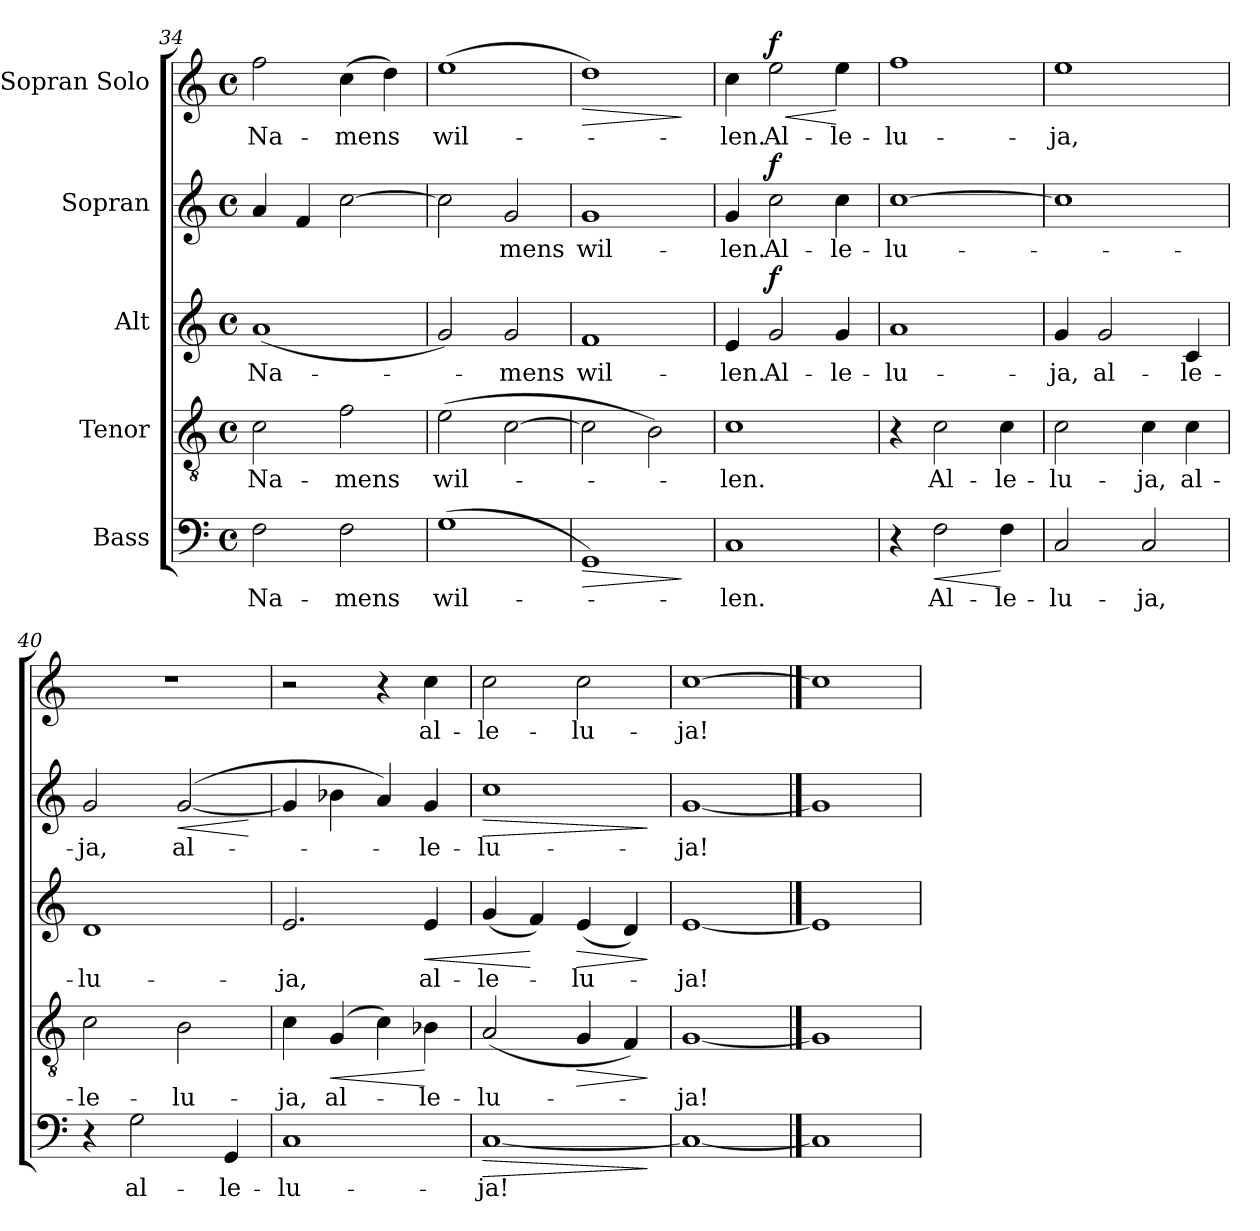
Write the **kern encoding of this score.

**kern	**text	**dynam	**kern	**text	**dynam	**kern	**text	**dynam	**kern	**text	**dynam	**kern	**text	**dynam
*part5	*part5	*part5	*part4	*part4	*part4	*part3	*part3	*part3	*part2	*part2	*part2	*part1	*part1	*part1
*staff5	*staff5	*staff5	*staff4	*staff4	*staff4	*staff3	*staff3	*staff3	*staff2	*staff2	*staff2	*staff1	*staff1	*staff1
*I"Bass	*	*	*I"Tenor	*	*	*I"Alt	*	*	*I"Sopran	*	*	*I"Sopran Solo	*	*
*clefF4	*	*	*clefGv2	*	*	*clefG2	*	*	*clefG2	*	*	*clefG2	*	*
*k[]	*	*	*k[]	*	*	*k[]	*	*	*k[]	*	*	*k[]	*	*
*M4/4	*	*	*M4/4	*	*	*M4/4	*	*	*M4/4	*	*	*M4/4	*	*
*met(c)	*	*	*met(c)	*	*	*met(c)	*	*	*met(c)	*	*	*met(c)	*	*
=34	=34	=34	=34	=34	=34	=34	=34	=34	=34	=34	=34	=34	=34	=34
!	!LO:LY:b	!	!	!LO:LY:b	!	!	!LO:LY:b	!	!	!	!	!	!LO:LY:b	!
2F\	Na-	.	2c\	Na-	.	(1a	Na-	.	4a/	.	.	2ff\	Na-	.
.	.	.	.	.	.	.	.	.	4f/	.	.	.	.	.
!	!LO:LY:b	!	!	!LO:LY:b	!	!	!	!	!	!	!	!	!LO:LY:b	!
2F\	-mens	.	2f\	-mens	.	.	.	.	[2cc\	.	.	(4cc\	mens	.
.	.	.	.	.	.	.	.	.	.	.	.	4dd\)	.	.
=35	=35	=35	=35	=35	=35	=35	=35	=35	=35	=35	=35	=35	=35	=35
!	!LO:LY:b	!	!	!LO:LY:b	!	!	!	!	!	!	!	!	!LO:LY:b	!
(1G	wil-	.	(2e\	wil-	.	2g/)	.	.	2cc\]	.	.	(1ee	wil-	.
!	!	!	!	!	!	!	!LO:LY:b	!	!	!LO:LY:b	!	!	!	!
.	.	.	[2c\	.	.	2g/	-mens	.	2g/	-mens	.	.	.	.
=36	=36	=36	=36	=36	=36	=36	=36	=36	=36	=36	=36	=36	=36	=36
!	!	!LO:HP:b	!	!	!	!	!LO:LY:b	!	!	!LO:LY:b	!	!	!	!LO:HP:b
1GG)	.	>	2c\]	.	.	1f	wil-	.	1g	wil-	.	1dd)	.	>
.	.	.	2B\)	.	.	.	.	.	.	.	.	.	.	.
.	.	]	.	.	.	.	.	.	.	.	.	.	.	]
=37	=37	=37	=37	=37	=37	=37	=37	=37	=37	=37	=37	=37	=37	=37
!	!LO:LY:b	!	!	!LO:LY:b	!	!	!LO:LY:b	!	!	!LO:LY:b	!	!	!LO:LY:b	!
1C	-len.	.	1c	-len.	.	4e/	-len.	.	4g/	-len.	.	4cc\	-len.	.
!	!	!	!	!	!	!	!LO:LY:b	!LO:DY:a	!	!LO:LY:b	!LO:DY:a	!	!LO:LY:b	!LO:HP:b
!	!	!	!	!	!	!	!	!	!	!	!	!	!	!LO:DY:n=1:a
.	.	.	.	.	.	2g/	Al-	f	2cc\	Al-	f	2ee\	Al-	< f
!	!	!	!	!	!	!	!LO:LY:b	!	!	!LO:LY:b	!	!	!LO:LY:b	!
.	.	.	.	.	.	4g/	-le-	.	4cc\	-le-	.	4ee\	-le-	[
!!LO:LB:g=z
=38	=38	=38	=38	=38	=38	=38	=38	=38	=38	=38	=38	=38	=38	=38
!	!	!	!	!	!	!	!LO:LY:b	!	!	!LO:LY:b	!	!	!LO:LY:b	!
4r	.	.	4r	.	.	1a	-lu-	.	[1cc	-lu-	.	1ff	-lu-	.
!	!LO:LY:b	!LO:HP:b	!	!LO:LY:b	!	!	!	!	!	!	!	!	!	!
!	!	!LO:DY:n=1:a	!	!	!LO:DY:a	!	!	!	!	!	!	!	!	!
2F\	Al-	< other-dynamics	2c\	Al-	other-dynamics	.	.	.	.	.	.	.	.	.
!	!LO:LY:b	!	!	!LO:LY:b	!	!	!	!	!	!	!	!	!	!
4F\	-le-	[	4c\	-le-	.	.	.	.	.	.	.	.	.	.
=39	=39	=39	=39	=39	=39	=39	=39	=39	=39	=39	=39	=39	=39	=39
!	!LO:LY:b	!	!	!LO:LY:b	!	!	!LO:LY:b	!	!	!	!	!	!LO:LY:b	!
2C/	-lu-	.	2c\	-lu-	.	4g/	-ja,	.	1cc]	.	.	1ee	-ja,	.
!	!	!	!	!	!	!	!LO:LY:b	!	!	!	!	!	!	!
.	.	.	.	.	.	2g/	al-	.	.	.	.	.	.	.
!	!LO:LY:b	!	!	!LO:LY:b	!	!	!	!	!	!	!	!	!	!
2C/	-ja,	.	4c\	-ja,	.	.	.	.	.	.	.	.	.	.
!	!	!	!	!LO:LY:b	!	!	!LO:LY:b	!	!	!	!	!	!	!
.	.	.	4c\	al-	.	4c/	-le-	.	.	.	.	.	.	.
=40	=40	=40	=40	=40	=40	=40	=40	=40	=40	=40	=40	=40	=40	=40
!	!	!	!	!LO:LY:b	!	!	!LO:LY:b	!	!	!LO:LY:b	!	!	!	!
4r	.	.	2c\	-le-	.	1d	-lu-	.	2g/	-ja,	.	1r	.	.
!	!LO:LY:b	!	!	!	!	!	!	!	!	!	!	!	!	!
2G\	al-	.	.	.	.	.	.	.	.	.	.	.	.	.
!	!	!	!	!LO:LY:b	!	!	!	!	!	!LO:LY:b	!LO:HP:b	!	!	!
.	.	.	2B\	-lu-	.	.	.	.	([2g/	al-	<	.	.	.
!	!LO:LY:b	!	!	!	!	!	!	!	!	!	!	!	!	!
4GG/	-le-	.	.	.	.	.	.	.	.	.	.	.	.	.
.	.	.	.	.	.	.	.	.	.	.	[	.	.	.
=41	=41	=41	=41	=41	=41	=41	=41	=41	=41	=41	=41	=41	=41	=41
!	!LO:LY:b	!	!	!LO:LY:b	!	!	!LO:LY:b	!	!	!	!	!	!	!
1C	-lu-	.	4c\	-ja,	.	2.e/	-ja,	.	4g/]	.	.	2r	.	.
!	!	!	!	!LO:LY:b	!LO:HP:b	!	!	!	!	!	!	!	!	!
.	.	.	(4G/	al-	<	.	.	.	4b-X\	.	.	.	.	.
.	.	.	4c\)	.	.	.	.	.	4a/)	.	.	4r	.	.
!	!	!	!	!LO:LY:b	!	!	!LO:LY:b	!LO:HP:b	!	!LO:LY:b	!	!	!LO:LY:b	!
.	.	.	4B-X\	-le-	[	4e/	al-	<	4g/	-le-	.	4cc\	al-	.
=42	=42	=42	=42	=42	=42	=42	=42	=42	=42	=42	=42	=42	=42	=42
!	!LO:LY:b	!LO:HP:b	!	!LO:LY:b	!	!	!LO:LY:b	!	!	!LO:LY:b	!LO:HP:b	!	!LO:LY:b	!
[1C	-ja!	>	(2A/	-lu-	.	(4g/	-le-	.	1cc	-lu-	>	2cc\	-le-	.
.	.	.	.	.	.	4f/)	.	[	.	.	.	.	.	.
!	!	!	!	!	!LO:HP:b	!	!LO:LY:b	!LO:HP:b	!	!	!	!	!LO:LY:b	!
.	.	.	4G/	.	>	(4e/	-lu-	>	.	.	.	2cc\	-lu-	.
.	.	.	4F/)	.	.	4d/)	.	.	.	.	.	.	.	.
.	.	]	.	.	]	.	.	]	.	.	]	.	.	.
=43	=43	=43	=43	=43	=43	=43	=43	=43	=43	=43	=43	=43	=43	=43
!	!	!	!	!LO:LY:b	!	!	!LO:LY:b	!	!	!LO:LY:b	!	!	!LO:LY:b	!
1C_	.	.	[1G	-ja!	.	[1e	-ja!	.	[1g	-ja!	.	[1cc	-ja!	.
==44	==44	==44	==44	==44	==44	==44	==44	==44	==44	==44	==44	==44	==44	==44
1C]	.	.	1G]	.	.	1e]	.	.	1g]	.	.	1cc]	.	.
=	=	=	=	=	=	=	=	=	=	=	=	=	=	=
*-	*-	*-	*-	*-	*-	*-	*-	*-	*-	*-	*-	*-	*-	*-
